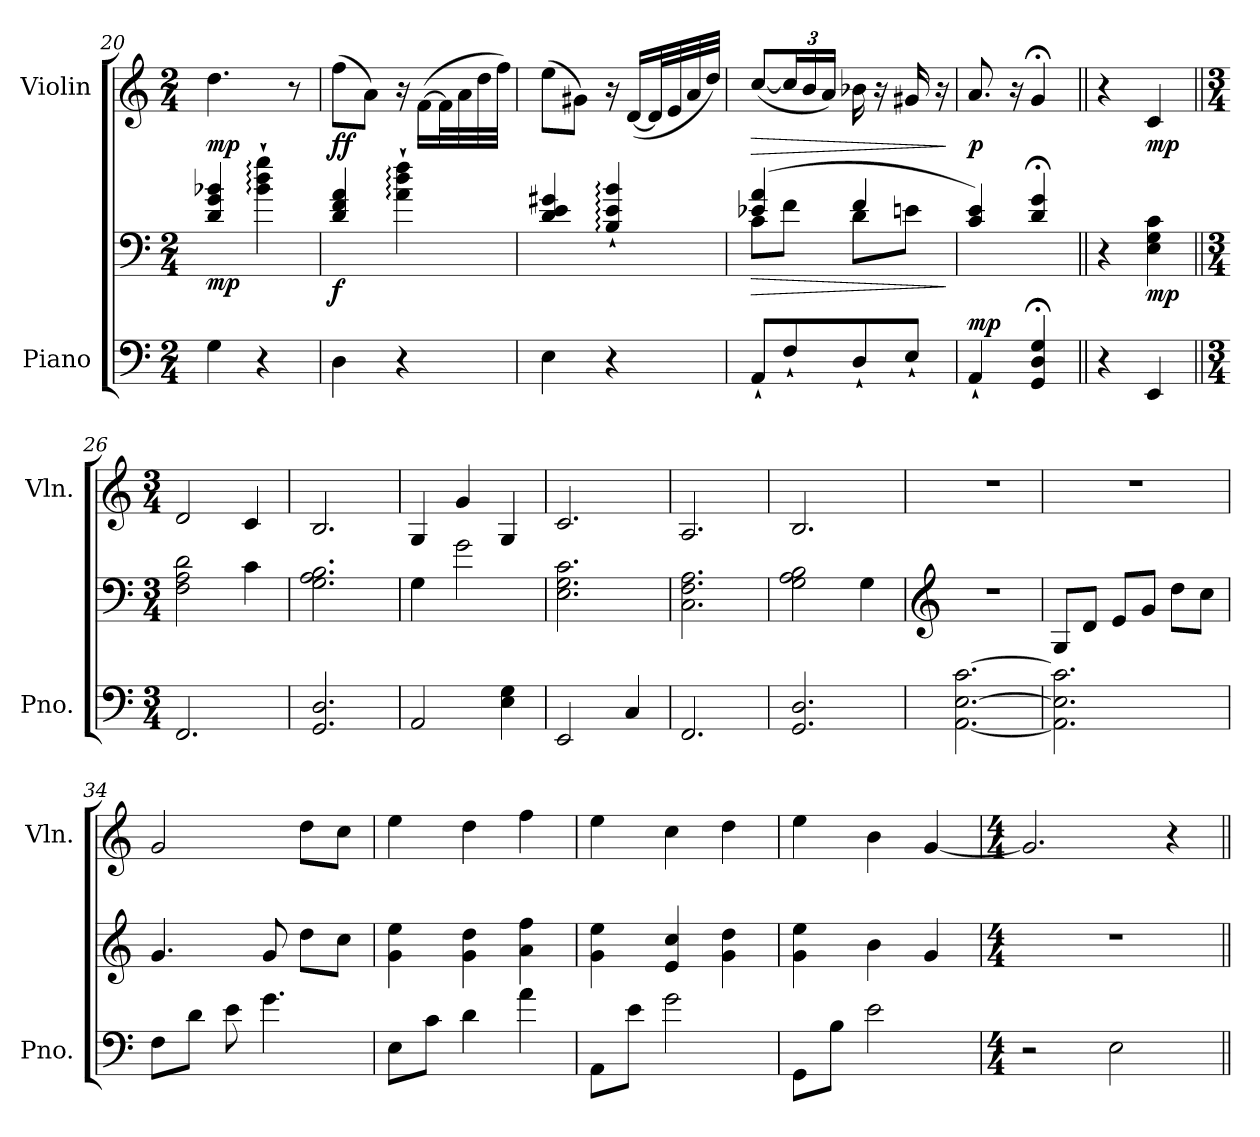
**kern	**kern	**dynam	**kern	**dynam
*part2	*part2	*part2	*part1	*part1
*staff3	*staff2	*staff2/3	*staff1	*staff1
*I"Piano	*	*	*I"Violin	*
*I'Pno.	*	*	*I'Vln.	*
*clefF4	*clefF4	*	*clefG2	*
*k[]	*k[]	*	*k[]	*
*M2/4	*M2/4	*	*M2/4	*
=20	=20	=20	=20	=20
!	!	!LO:DY:b	!	!LO:DY:b
4G\	4d/ 4g/ 4b-X/	mp	4.dd\	mp
4r	4b-\:` 4dd\:` 4gg\:`	.	.	.
.	.	.	8r	.
!!LO:LB:g=z
=21	=21	=21	=21	=21
!	!	!LO:DY:b	!	!LO:DY:b
4D\	4d/ 4f/ 4a/	f	(>8ff\L	ff
.	.	.	8a\J)	.
4r	4a\:` 4dd\:` 4ff\:`	.	16r	.
.	.	.	(>[16f\LL	.
.	.	.	32f\L]	.
.	.	.	32a\	.
.	.	.	32dd\	.
.	.	.	32ff\JJJ)	.
=22	=22	=22	=22	=22
4E\	4d/ 4e/ 4g#X/	.	(>8ee\L	.
.	.	.	8g#X\J)	.
4r	4B/:` 4e/:` 4b/:`	.	16r	.
.	.	.	(<[16d/LL	.
.	.	.	32d/L]	.
.	.	.	32e/	.
.	.	.	32a/	.
.	.	.	32dd/JJJ)	.
=23	=23	=23	=23	=23
!	!	!LO:HP:b	!	!LO:HP:b
*	*^	*	*	*
8AA`/L	(>4e-X/ 4a/	8c\L	>	(<[8cc/L	>
*	*	*	*	*Xbrackettup	*
8F`/	.	8f\J	.	24cc/L]	.
.	.	.	.	24b/	.
.	.	.	.	24a/JJ)	.
8D`/	4f/	8d\L	.	16b-X\	.
.	.	.	.	16r	.
8E`/J	.	8en\J	.	16g#X/	.
.	.	.	.	16r	.
*	*v	*v	*	*	*
.	.	]	.	]
=24	=24	=24	=24	=24
*	*	*	*MM40	*
!	!	!LO:DY:a=2	!	!LO:DY:b
4AA`/	4c/ 4e/)	mp	8.a/	p
.	.	.	16r	.
4GG/;< 4D/;< 4G/;<	4d/;< 4g/;<	.	4g;</	.
=25||	=25||	=25||	=25||	=25||
*	*	*	*MM85	*
4r	4r	.	4r	.
!	!	!LO:DY:b	!	!LO:DY:b
4EE/	4E\ 4G\ 4c\	mp	4c/	mp
!!LO:PB:g=z
=26||	=26||	=26||	=26||	=26||
!!LO:REH:place=s1:a:B:fs=14:t=C
*M3/4	*M3/4	*	*M3/4	*
*	*	*	*MM85	*
2.FF/	2F\ 2A\ 2d\	.	2d/	.
.	4c\	.	4c/	.
=27	=27	=27	=27	=27
2.GG/ 2.D/	2.G\ 2.A\ 2.B\	.	2.B/	.
=28	=28	=28	=28	=28
2AA/	4G\	.	4G/	.
.	2g\	.	4g/	.
4E\ 4G\	.	.	4G/	.
=29	=29	=29	=29	=29
2EE/	2.E\ 2.G\ 2.c\	.	2.c/	.
4C/	.	.	.	.
!!LO:LB:g=z
=30	=30	=30	=30	=30
2.FF/	2.C\ 2.F\ 2.A\	.	2.A/	.
=31	=31	=31	=31	=31
2.GG/ 2.D/	2G\ 2A\ 2B\	.	2.B/	.
.	4G\	.	.	.
=32	=32	=32	=32	=32
*	*clefG2	*	*	*
[2.AA\ [2.E\ [2.c\	2.r	.	2.r	.
=33	=33	=33	=33	=33
2.AA\] 2.E\] 2.c\]	8G/L	.	2.r	.
.	8d/J	.	.	.
.	8e/L	.	.	.
.	8g/J	.	.	.
.	8dd\L	.	.	.
.	8cc\J	.	.	.
!!LO:LB:g=z
=34	=34	=34	=34	=34
8F\L	4.g/	.	2g/	.
8d\J	.	.	.	.
8e\	.	.	.	.
4.g\	8g/	.	.	.
.	8dd\L	.	8dd\L	.
.	8cc\J	.	8cc\J	.
=35	=35	=35	=35	=35
8E\L	4g\ 4ee\	.	4ee\	.
8c\J	.	.	.	.
4d\	4g\ 4dd\	.	4dd\	.
4a\	4a\ 4ff\	.	4ff\	.
=36	=36	=36	=36	=36
8AA\L	4g\ 4ee\	.	4ee\	.
8e\J	.	.	.	.
2g\	4e/ 4cc/	.	4cc\	.
.	4g\ 4dd\	.	4dd\	.
=37	=37	=37	=37	=37
8GG\L	4g\ 4ee\	.	4ee\	.
8B\J	.	.	.	.
2e\	4b\	.	4b\	.
.	4g/	.	[4g/	.
=38	=38	=38	=38	=38
*M4/4	*M4/4	*	*M4/4	*
2r	1r	.	2.g/]	.
2E\	.	.	.	.
.	.	.	4r	.
=||	=||	=||	=||	=||
*-	*-	*-	*-	*-
